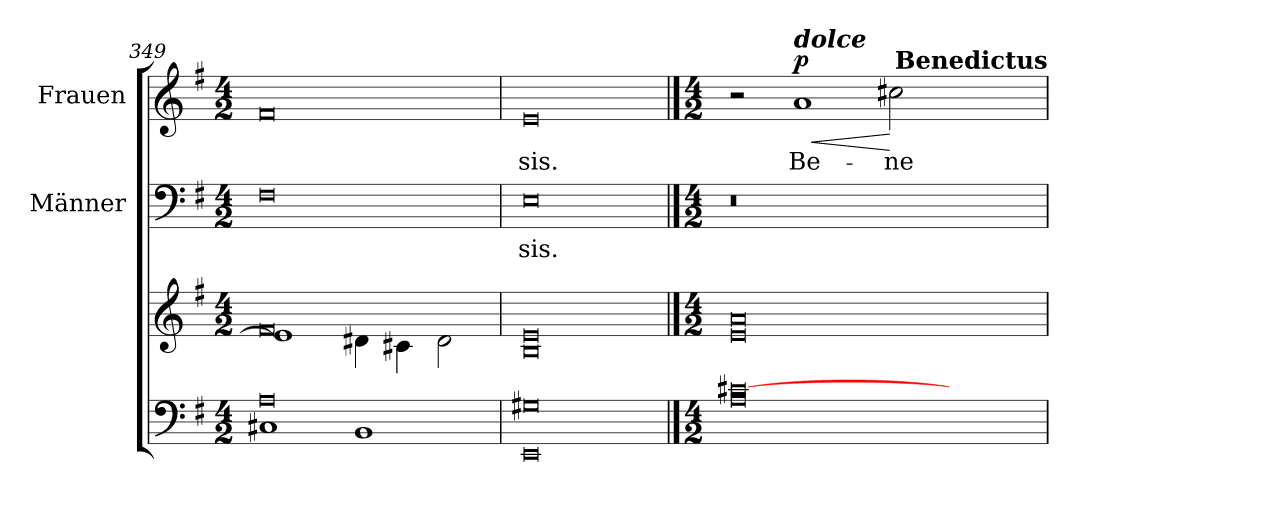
**kern	**kern	**kern	**text	**kern	**text	**dynam
*part3	*part3	*part2	*part2	*part1	*part1	*part1
*staff4	*staff3	*staff2	*staff2	*staff1	*staff1	*staff1
*	*	*I"Männer	*	*I"Frauen	*	*
*clefF4	*clefG2	*clefF4	*	*clefG2	*	*
*k[f#]	*k[f#]	*k[f#]	*	*k[f#]	*	*
*G:	*G:	*G:	*	*G:	*	*
*M4/2	*M4/2	*M4/2	*	*M4/2	*	*
=349	=349	=349	=349	=349	=349	=349
*^	*^	*	*	*	*	*
0A	1C#X	0f#	1e]	0F#	.	0f#	.	.
.	1BB	.	4d#X\	.	.	.	.	.
.	.	.	4c#X\	.	.	.	.	.
.	.	.	2d#\	.	.	.	.	.
=350	=350	=350	=350	=350	=350	=350	=350	=350
!	!	!	!	!	!LO:LY:b	!	!LO:LY:b	!
0G#X	0EE	0e	0B	0E	-sis.	0e	-sis.	.
!!LO:PB:g=z
==351	==351	==351	==351	==351	==351	==351	==351	==351
*M4/2	*	*M4/2	*	*M4/2	*	*M4/2	*	*
[>0c#X	0A	0a	0e	0r	.	2r	.	.
!	!	!	!	!	!	!LO:TX:a:Bi:t=dolce	!	!
!	!	!	!	!	!	!	!LO:LY:b	!LO:HP:b
!	!	!	!	!	!	!	!	!LO:DY:n=1:a
.	.	.	.	.	.	1a	Be-	< p
!	!	!	!	!	!	!	!LO:LY:b	!
.	.	.	.	.	.	2cc#X\	-ne-	[
1ryy	1ryy	1ryy	1ryy	1ryy	.	1ryy	.	.
!	!	!	!	!	!	!LO:TX:a:B:t=Benedictus	!	!
*v	*v	*	*	*	*	*	*	*
*	*v	*v	*	*	*	*	*
=	=	=	=	=	=	=
*-	*-	*-	*-	*-	*-	*-
